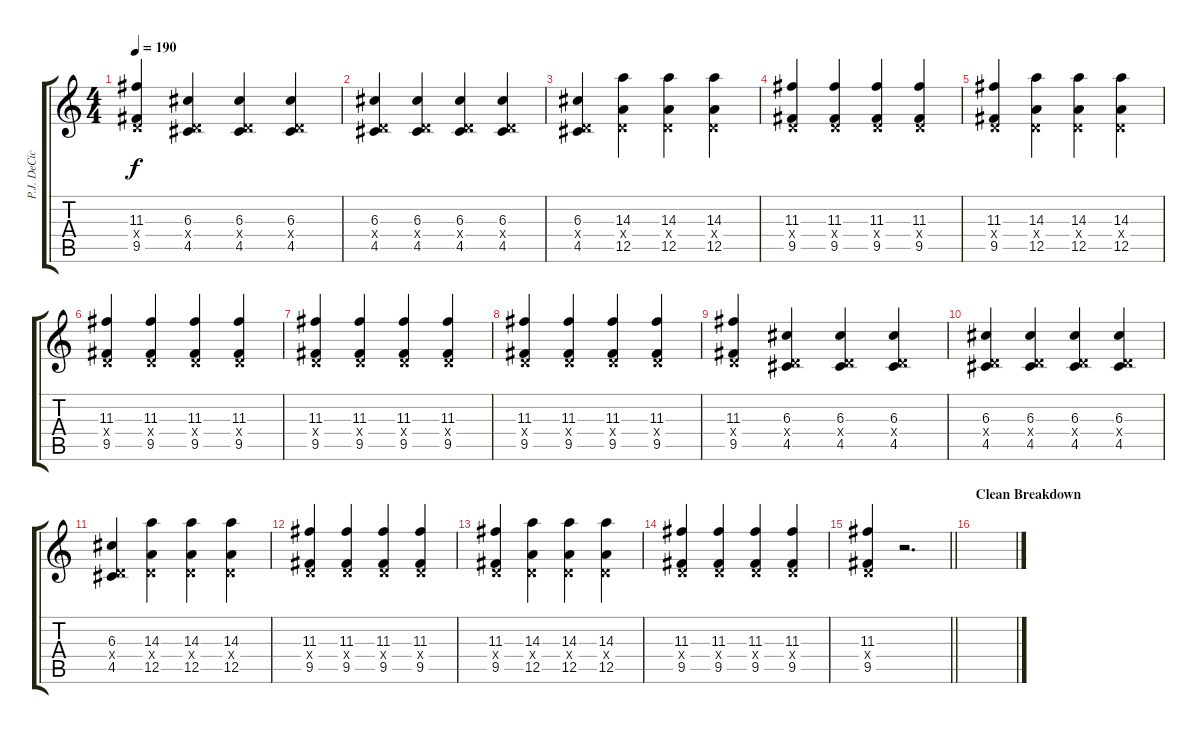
\track ("P.J. DeCicco (Lead Guitar)" "P.J. DeCic") {instrument overdrivenguitar}
\staff {score tabs}
\tuning (E4 B3 G3 D3 A2 D2) {hide}
\ts (4 4)
\tempo 190
\clef g2
\ks c
(11.3 0.4{x} 9.5).4{dy f} (6.3 0.4{x} 4.5).4 (6.3 0.4{x} 4.5).4 (6.3 0.4{x} 4.5).4 |
(6.3 0.4{x} 4.5).4 (6.3 0.4{x} 4.5).4 (6.3 0.4{x} 4.5).4 (6.3 0.4{x} 4.5).4 |
(6.3 0.4{x} 4.5).4 (14.3 0.4{x} 12.5).4 (14.3 0.4{x} 12.5).4 (14.3 0.4{x} 12.5).4 |
(11.3 0.4{x} 9.5).4 (11.3 0.4{x} 9.5).4 (11.3 0.4{x} 9.5).4 (11.3 0.4{x} 9.5).4 |
(11.3 0.4{x} 9.5).4 (14.3 0.4{x} 12.5).4 (14.3 0.4{x} 12.5).4 (14.3 0.4{x} 12.5).4 |
(11.3 0.4{x} 9.5).4 (11.3 0.4{x} 9.5).4 (11.3 0.4{x} 9.5).4 (11.3 0.4{x} 9.5).4 |
(11.3 0.4{x} 9.5).4 (11.3 0.4{x} 9.5).4 (11.3 0.4{x} 9.5).4 (11.3 0.4{x} 9.5).4 |
(11.3 0.4{x} 9.5).4 (11.3 0.4{x} 9.5).4 (11.3 0.4{x} 9.5).4 (11.3 0.4{x} 9.5).4 |
(11.3 0.4{x} 9.5).4 (6.3 0.4{x} 4.5).4 (6.3 0.4{x} 4.5).4 (6.3 0.4{x} 4.5).4 |
(6.3 0.4{x} 4.5).4 (6.3 0.4{x} 4.5).4 (6.3 0.4{x} 4.5).4 (6.3 0.4{x} 4.5).4 |
(6.3 0.4{x} 4.5).4 (14.3 0.4{x} 12.5).4 (14.3 0.4{x} 12.5).4 (14.3 0.4{x} 12.5).4 |
(11.3 0.4{x} 9.5).4 (11.3 0.4{x} 9.5).4 (11.3 0.4{x} 9.5).4 (11.3 0.4{x} 9.5).4 |
(11.3 0.4{x} 9.5).4 (14.3 0.4{x} 12.5).4 (14.3 0.4{x} 12.5).4 (14.3 0.4{x} 12.5).4 |
(11.3 0.4{x} 9.5).4 (11.3 0.4{x} 9.5).4 (11.3 0.4{x} 9.5).4 (11.3 0.4{x} 9.5).4 |
\barLineRight lightlight
(11.3 0.4{x} 9.5).4 r.2{d} |
\section ("" "Clean Breakdown")
